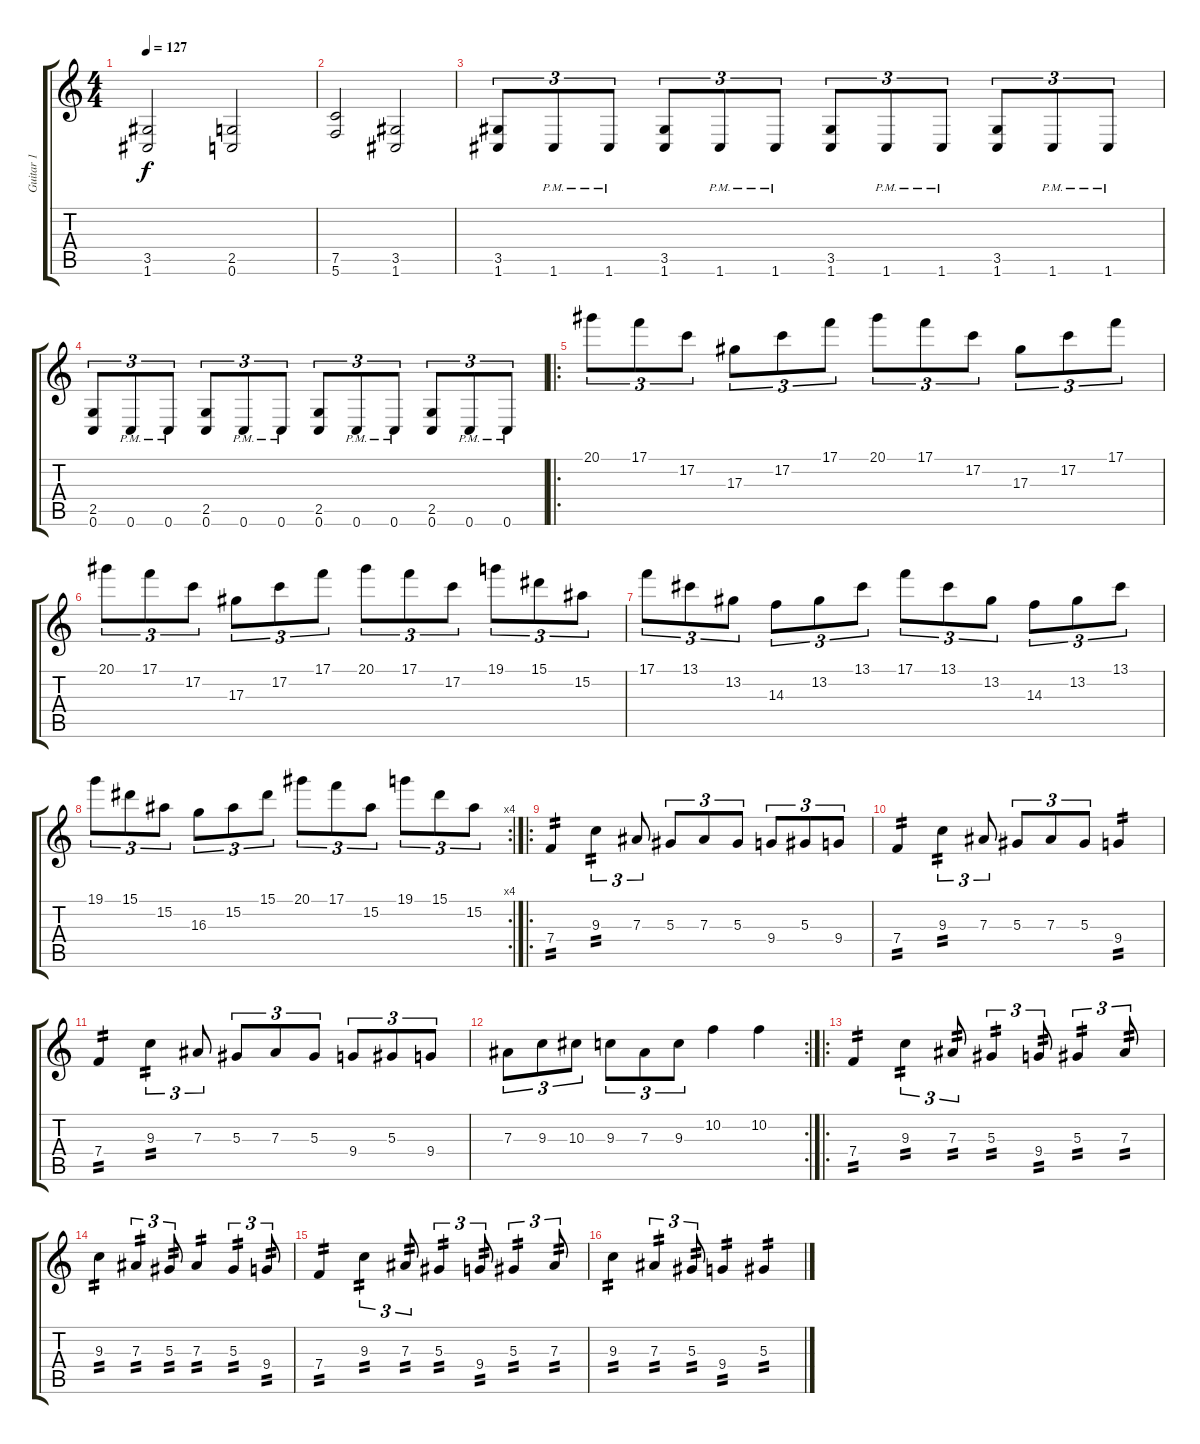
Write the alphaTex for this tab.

\track ("Guitar 1" "Guitar 1") {instrument overdrivenguitar}
\staff {score tabs}
\tuning (C4 G3 Eb3 Bb2 F2 C2) {hide}
\ts (4 4)
\tempo 127
\clef g2
\ks c
(3.5 1.6).2{dy f} (2.5 0.6).2 |
(7.5 5.6).2 (3.5 1.6).2 |
(3.5 1.6).8{tu (3 2)} 1.6{pm}.8{tu (3 2)} 1.6{pm}.8{tu (3 2)} (3.5 1.6).8{tu (3 2)} 1.6{pm}.8{tu (3 2)} 1.6{pm}.8{tu (3 2)} (3.5 1.6).8{tu (3 2)} 1.6{pm}.8{tu (3 2)} 1.6{pm}.8{tu (3 2)} (3.5 1.6).8{tu (3 2)} 1.6{pm}.8{tu (3 2)} 1.6{pm}.8{tu (3 2)} |
(2.5 0.6).8{tu (3 2)} 0.6{pm}.8{tu (3 2)} 0.6{pm}.8{tu (3 2)} (2.5 0.6).8{tu (3 2)} 0.6{pm}.8{tu (3 2)} 0.6{pm}.8{tu (3 2)} (2.5 0.6).8{tu (3 2)} 0.6{pm}.8{tu (3 2)} 0.6{pm}.8{tu (3 2)} (2.5 0.6).8{tu (3 2)} 0.6{pm}.8{tu (3 2)} 0.6{pm}.8{tu (3 2)} |
\ro
20.1.8{tu (3 2)} 17.1.8{tu (3 2)} 17.2.8{tu (3 2)} 17.3.8{tu (3 2)} 17.2.8{tu (3 2)} 17.1.8{tu (3 2)} 20.1.8{tu (3 2)} 17.1.8{tu (3 2)} 17.2.8{tu (3 2)} 17.3.8{tu (3 2)} 17.2.8{tu (3 2)} 17.1.8{tu (3 2)} |
20.1.8{tu (3 2)} 17.1.8{tu (3 2)} 17.2.8{tu (3 2)} 17.3.8{tu (3 2)} 17.2.8{tu (3 2)} 17.1.8{tu (3 2)} 20.1.8{tu (3 2)} 17.1.8{tu (3 2)} 17.2.8{tu (3 2)} 19.1.8{tu (3 2)} 15.1.8{tu (3 2)} 15.2.8{tu (3 2)} |
17.1.8{tu (3 2)} 13.1.8{tu (3 2)} 13.2.8{tu (3 2)} 14.3.8{tu (3 2)} 13.2.8{tu (3 2)} 13.1.8{tu (3 2)} 17.1.8{tu (3 2)} 13.1.8{tu (3 2)} 13.2.8{tu (3 2)} 14.3.8{tu (3 2)} 13.2.8{tu (3 2)} 13.1.8{tu (3 2)} |
\rc 4
19.1.8{tu (3 2)} 15.1.8{tu (3 2)} 15.2.8{tu (3 2)} 16.3.8{tu (3 2)} 15.2.8{tu (3 2)} 15.1.8{tu (3 2)} 20.1.8{tu (3 2)} 17.1.8{tu (3 2)} 15.2.8{tu (3 2)} 19.1.8{tu (3 2)} 15.1.8{tu (3 2)} 15.2.8{tu (3 2)} |
\ro
7.4.4{tp 2} 9.3.4{tu (3 2) tp 2} 7.3.8{tu (3 2)} 5.3.8{tu (3 2)} 7.3.8{tu (3 2)} 5.3.8{tu (3 2)} 9.4.8{tu (3 2)} 5.3.8{tu (3 2)} 9.4.8{tu (3 2)} |
7.4.4{tp 2} 9.3.4{tu (3 2) tp 2} 7.3.8{tu (3 2)} 5.3.8{tu (3 2)} 7.3.8{tu (3 2)} 5.3.8{tu (3 2)} 9.4.4{tp 2} |
7.4.4{tp 2} 9.3.4{tu (3 2) tp 2} 7.3.8{tu (3 2)} 5.3.8{tu (3 2)} 7.3.8{tu (3 2)} 5.3.8{tu (3 2)} 9.4.8{tu (3 2)} 5.3.8{tu (3 2)} 9.4.8{tu (3 2)} |
\rc 2
7.3.8{tu (3 2)} 9.3.8{tu (3 2)} 10.3.8{tu (3 2)} 9.3.8{tu (3 2)} 7.3.8{tu (3 2)} 9.3.8{tu (3 2)} 10.2.4 10.2.4 |
\ro
7.4.4{tp 2} 9.3.4{tu (3 2) tp 2} 7.3.8{tu (3 2) tp 2} 5.3.4{tu (3 2) tp 2} 9.4.8{tu (3 2) tp 2} 5.3.4{tu (3 2) tp 2} 7.3.8{tu (3 2) tp 2} |
9.3.4{tp 2} 7.3.4{tu (3 2) tp 2} 5.3.8{tu (3 2) tp 2} 7.3.4{tp 2} 5.3.4{tu (3 2) tp 2} 9.4.8{tu (3 2) tp 2} |
7.4.4{tp 2} 9.3.4{tu (3 2) tp 2} 7.3.8{tu (3 2) tp 2} 5.3.4{tu (3 2) tp 2} 9.4.8{tu (3 2) tp 2} 5.3.4{tu (3 2) tp 2} 7.3.8{tu (3 2) tp 2} |
9.3.4{tp 2} 7.3.4{tu (3 2) tp 2} 5.3.8{tu (3 2) tp 2} 9.4.4{tp 2} 5.3.4{tp 2}
